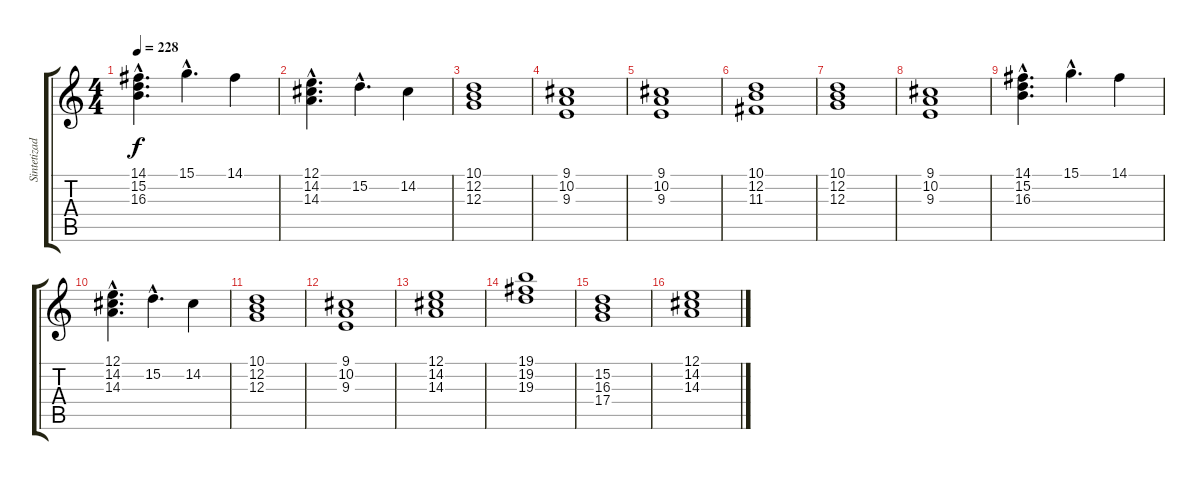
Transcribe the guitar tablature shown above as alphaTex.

\track ("Sintetizador" "Sintetizad") {instrument acousticgrandpiano}
\staff {score tabs}
\tuning (E4 B3 G3 D3 A2 E2) {hide}
\ts (4 4)
\tempo 228
\clef g2
\ks c
(14.1{hac} 15.2{hac} 16.3{hac}).4{d dy f} 15.1{hac}.4{d} 14.1.4 |
(12.1{hac} 14.2{hac} 14.3{hac}).4{d} 15.2{hac}.4{d} 14.2.4 |
(10.1 12.2 12.3).1 |
(9.1 10.2 9.3).1 |
(9.1 10.2 9.3).1 |
(10.1 12.2 11.3).1 |
(10.1 12.2 12.3).1 |
(9.1 10.2 9.3).1 |
(14.1{hac} 15.2{hac} 16.3{hac}).4{d} 15.1{hac}.4{d} 14.1.4 |
(12.1{hac} 14.2{hac} 14.3{hac}).4{d} 15.2{hac}.4{d} 14.2.4 |
(10.1 12.2 12.3).1 |
(9.1 10.2 9.3).1 |
(12.1 14.2 14.3).1 |
(19.1 19.2 19.3).1 |
(15.2 16.3 17.4).1 |
(12.1 14.2 14.3).1
